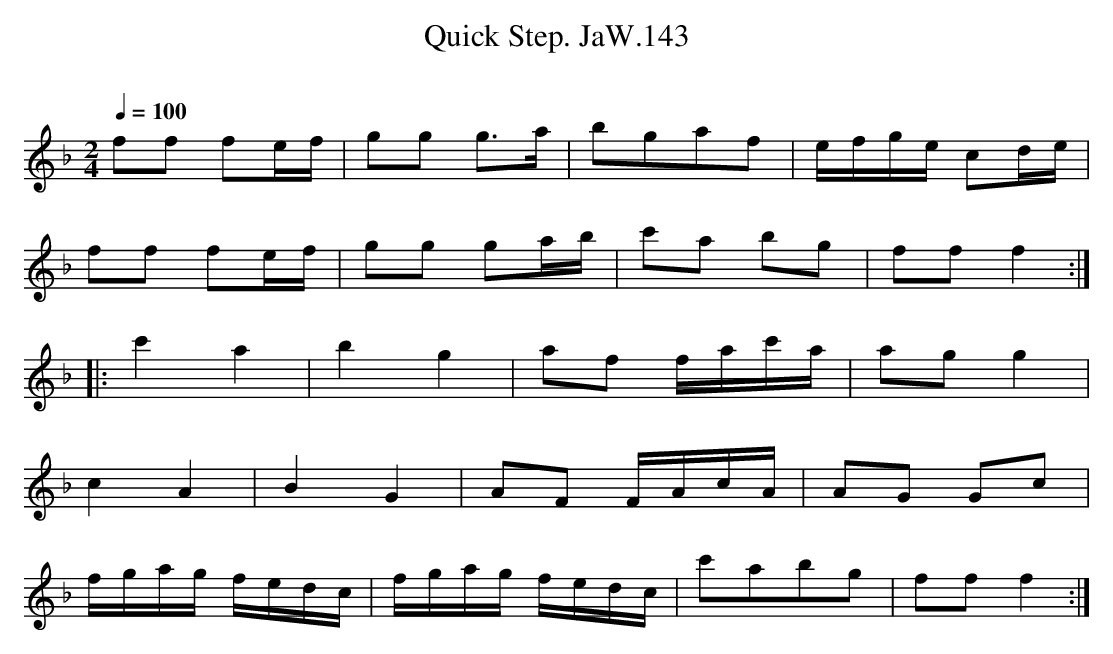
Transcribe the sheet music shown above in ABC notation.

X:1
T:Quick Step. JaW.143
M:2/4
L:1/16
Q:1/4=100
O:
K:F
f2f2 f2ef|g2g2 g3a|b2g2a2f2|efge c2de|
f2f2 f2ef|g2g2 g2ab|c'2a2 b2g2|f2f2 f4:|
|:c'4 a4|b4g4|a2f2 fac'a|a2g2g4|
c4A4|B4G4|A2F2 FAcA|A2G2 G2c2|
fgag fedc|fgag fedc|c'2a2b2g2|f2f2 f4:|
